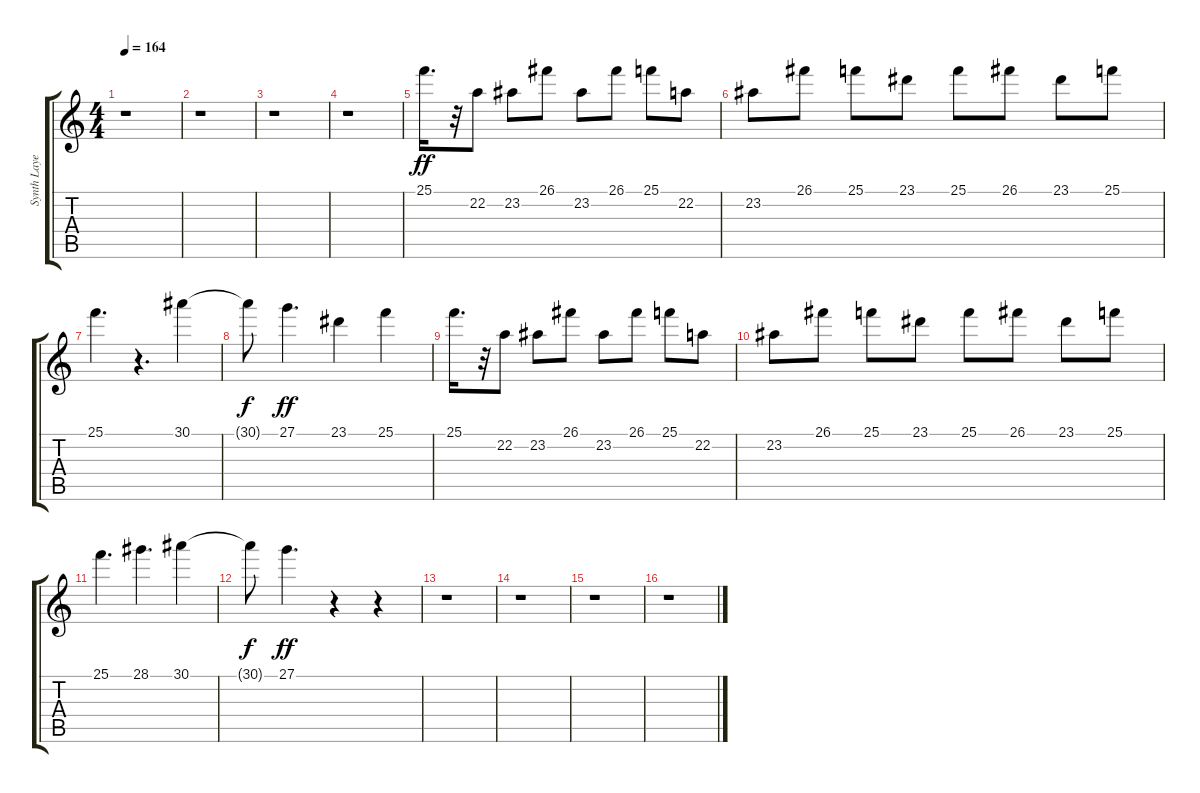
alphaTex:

\track ("Synth Layer" "Synth Laye") {instrument pad7halo}
\staff {score tabs}
\tuning (E4 B3 G3 D3 A2 E2) {hide}
\ts (4 4)
\tempo 164
\clef g2
\ks c
r.1{dy ff} |
r.1 |
r.1 |
r.1 |
25.1.16{d} r.32 22.2.8 23.2.8 26.1.8 23.2.8 26.1.8 25.1.8 22.2.8 |
23.2.8 26.1.8 25.1.8 23.1.8 25.1.8 26.1.8 23.1.8 25.1.8 |
25.1.4{d} r.4{d} 30.1.4 |
30.1{t}.8{dy f} 27.1.4{d dy ff} 23.1.4 25.1.4 |
25.1.16{d} r.32 22.2.8 23.2.8 26.1.8 23.2.8 26.1.8 25.1.8 22.2.8 |
23.2.8 26.1.8 25.1.8 23.1.8 25.1.8 26.1.8 23.1.8 25.1.8 |
25.1.4{d} 28.1.4{d} 30.1.4 |
30.1{t}.8{dy f} 27.1.4{d dy ff} r.4 r.4 |
r.1 |
r.1 |
r.1 |
r.1
